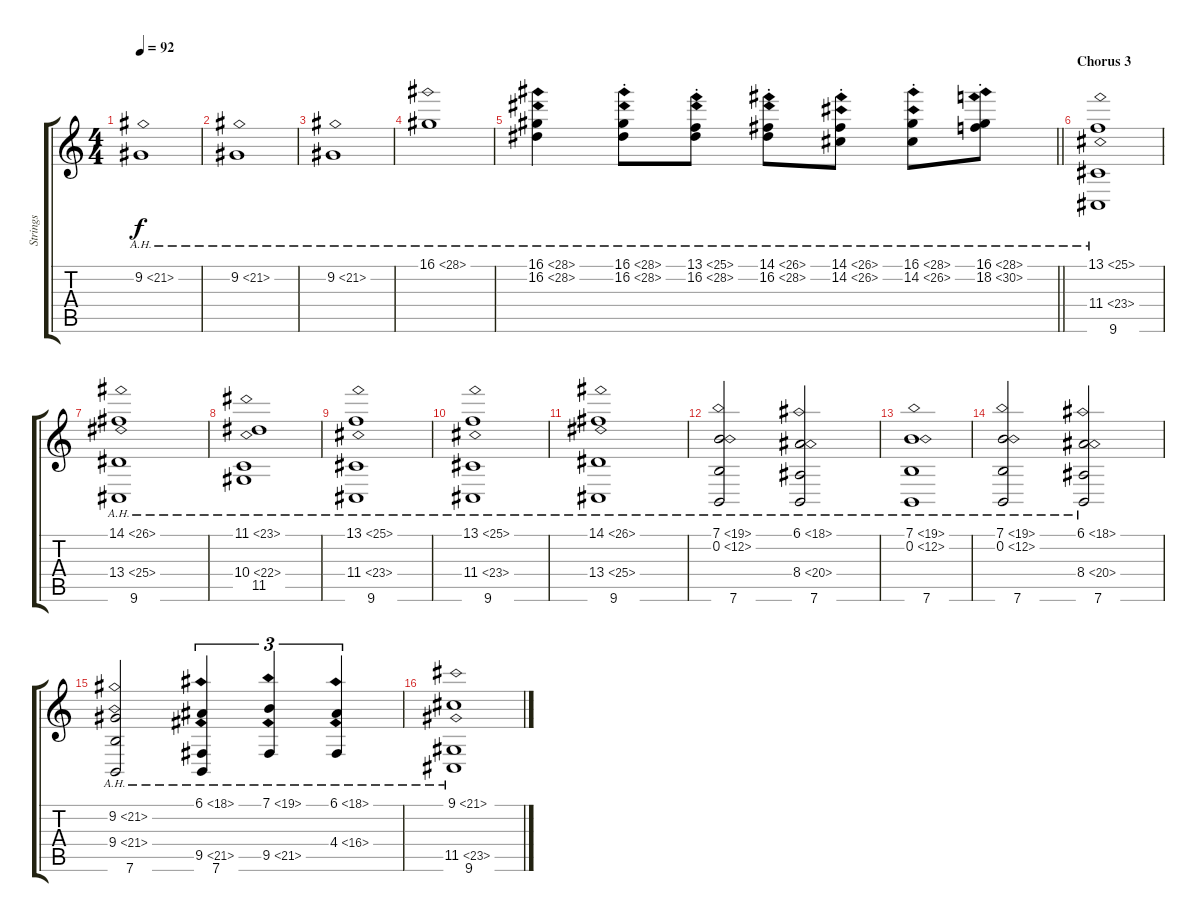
\track ("Strings" "Strings") {instrument stringensemble1}
\staff {score tabs}
\tuning (E4 B3 G3 D3 A2 E2) {hide}
\ts (4 4)
\tempo 92
\clef g2
\ks c
9.2{ah 12}.1{dy f} |
9.2{ah 12}.1 |
9.2{ah 12}.1 |
16.1{ah 12}.1 |
\barLineRight lightlight
(16.1{ah 12} 16.2{ah 12}).4 (16.1{ah 12 st} 16.2{ah 12 st}).8 (13.1{ah 12 st} 16.2{ah 12 st}).8 (14.1{ah 12 st} 16.2{ah 12 st}).8 (14.1{ah 12 st} 14.2{ah 12 st}).8 (16.1{ah 12 st} 14.2{ah 12 st}).8 (16.1{ah 12 st} 18.2{ah 12 st}).8 |
\section ("" "Chorus 3")
(13.1{ah 12} 11.4{ah 12} 9.6).1 |
(14.1{ah 12} 13.4{ah 12} 9.6).1 |
(11.1{ah 12} 10.4{ah 12} 11.5).1 |
(13.1{ah 12} 11.4{ah 12} 9.6).1 |
(13.1{ah 12} 11.4{ah 12} 9.6).1 |
(14.1{ah 12} 13.4{ah 12} 9.6).1 |
(7.1{ah 12} 0.2{ah 12} 7.6).2 (6.1{ah 12} 8.4{ah 12} 7.6).2 |
(7.1{ah 12} 0.2{ah 12} 7.6).1 |
(7.1{ah 12} 0.2{ah 12} 7.6).2 (6.1{ah 12} 8.4{ah 12} 7.6).2 |
(9.2{ah 12} 9.4{ah 12} 7.6).2 (6.1{ah 12} 9.5{ah 12} 7.6).4{tu (3 2)} (7.1{ah 12} 9.5{ah 12}).4{tu (3 2)} (6.1{ah 12} 4.4{ah 12}).4{tu (3 2)} |
(9.1{ah 12} 11.5{ah 12} 9.6).1
